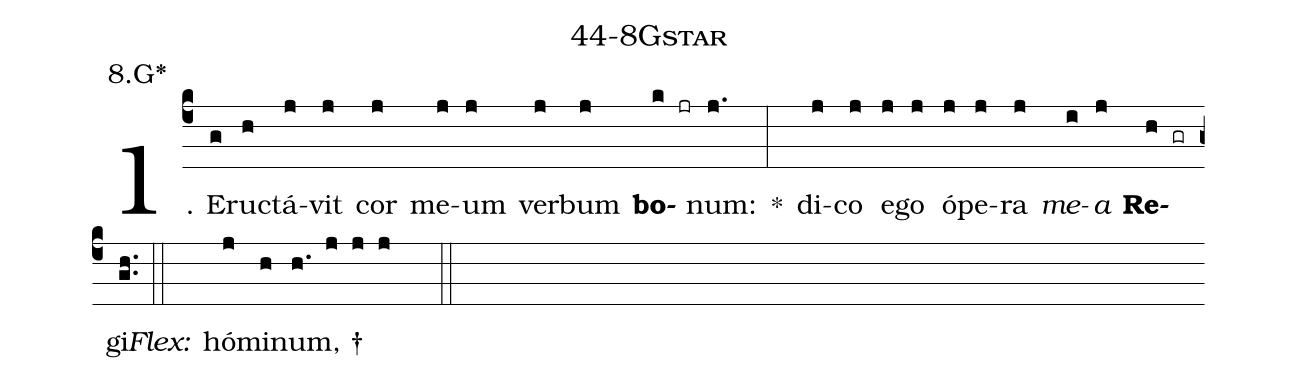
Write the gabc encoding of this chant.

name: 44-8Gstar;
annotation: 8.G*;
%%
(c4)1. E(g)ruc(h)tá(j)vit(j) cor(j) me(j)um(j) ver(j)bum(j) <b>bo</b>(k jr)num:(j.) *(:) di(j)co(j) e(j)go(j) ó(j)pe(j)ra(j) <i>me</i>(i)<i>a</i>(j) <b>Re</b>(h gr)gi.(gh..) (::)
<i>Flex:</i>()  hó(j)mi(h)num, †(h. j j j  ::)
